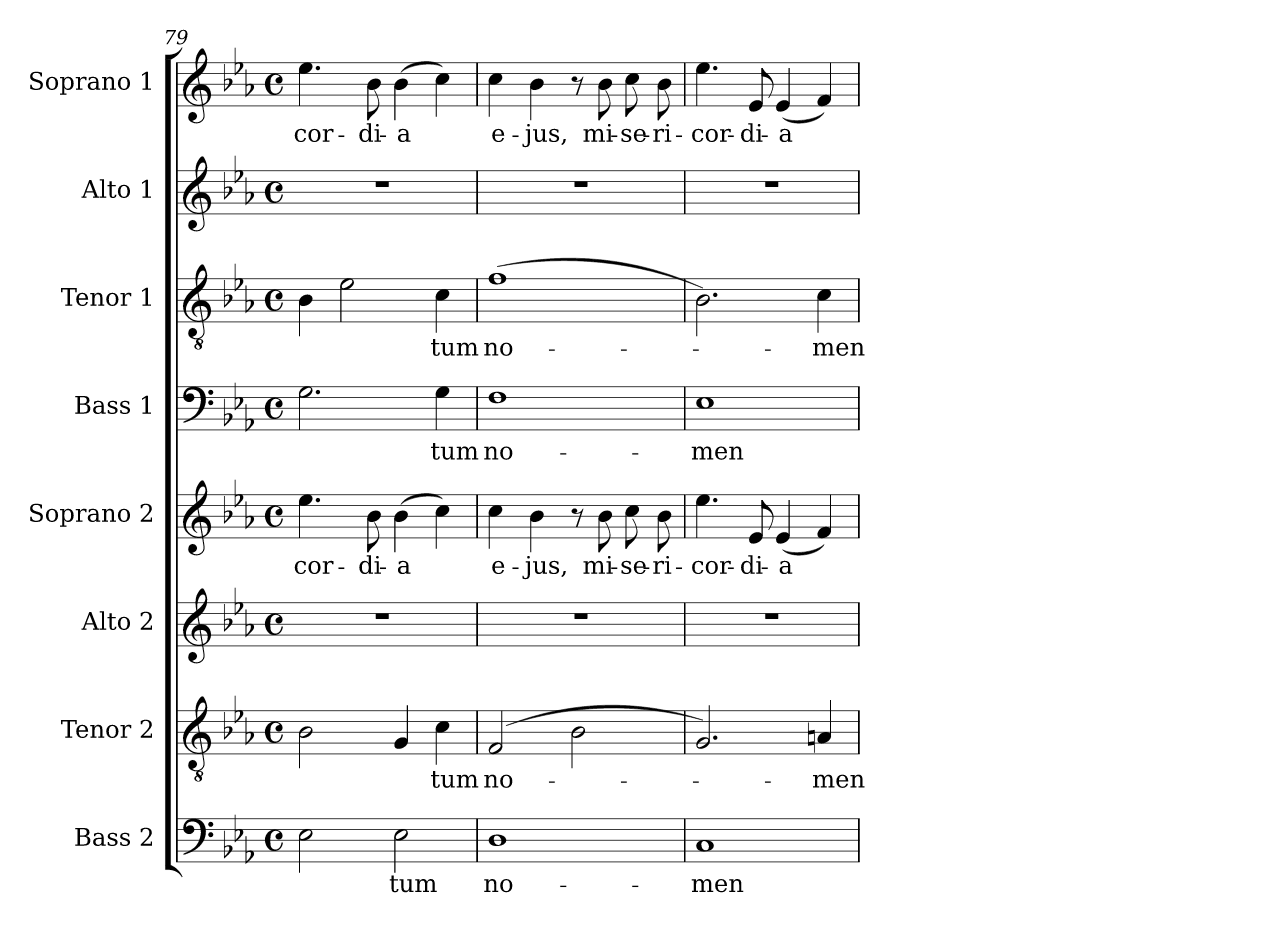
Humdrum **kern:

**kern	**text	**kern	**text	**kern	**kern	**text	**kern	**text	**kern	**text	**kern	**kern	**text
*part8	*part8	*part7	*part7	*part6	*part5	*part5	*part4	*part4	*part3	*part3	*part2	*part1	*part1
*staff8	*staff8	*staff7	*staff7	*staff6	*staff5	*staff5	*staff4	*staff4	*staff3	*staff3	*staff2	*staff1	*staff1
*I"Bass 2	*	*I"Tenor 2	*	*I"Alto 2	*I"Soprano 2	*	*I"Bass 1	*	*I"Tenor 1	*	*I"Alto 1	*I"Soprano 1	*
*I'B 2.	*	*I'T 2.	*	*I'A 2.	*I'S 2.	*	*I'B 1.	*	*I'T 1.	*	*I'A 1.	*I'S 1.	*
!!LO:PB:g=z
*clefF4	*	*clefGv2	*	*clefG2	*clefG2	*	*clefF4	*	*clefGv2	*	*clefG2	*clefG2	*
*	*	*ITrd7c12	*	*	*	*	*	*	*ITrd7c12	*	*	*	*
*k[b-e-a-]	*	*k[b-e-a-]	*	*k[b-e-a-]	*k[b-e-a-]	*	*k[b-e-a-]	*	*k[b-e-a-]	*	*k[b-e-a-]	*k[b-e-a-]	*
*E-:	*	*E-:	*	*E-:	*E-:	*	*E-:	*	*E-:	*	*E-:	*E-:	*
*M4/4	*	*M4/4	*	*M4/4	*M4/4	*	*M4/4	*	*M4/4	*	*M4/4	*M4/4	*
*met(c)	*	*met(c)	*	*met(c)	*met(c)	*	*met(c)	*	*met(c)	*	*met(c)	*met(c)	*
=79	=79	=79	=79	=79	=79	=79	=79	=79	=79	=79	=79	=79	=79
!	!	!	!	!	!	!LO:LY:b:color=#000000	!	!	!	!	!	!	!
!	!	!	!	!	!	!	!	!	!	!	!	!	!LO:LY:b:color=#000000
2E-i\	.	2BB-i\	.	1r	4.ee-i\	-cor-	2.Gi\	.	4BB-i\	.	1r	4.ee-i\	-cor-
.	.	.	.	.	.	.	.	.	2E-i\	.	.	.	.
!	!	!	!	!	!	!LO:LY:b:color=#000000	!	!	!	!	!	!	!
!	!	!	!	!	!	!	!	!	!	!	!	!	!LO:LY:b:color=#000000
.	.	.	.	.	8b-i\	-di-	.	.	.	.	.	8b-i\	-di-
!	!LO:LY:b:color=#000000	!	!	!	!	!	!	!	!	!	!	!	!
!	!	!	!	!	!	!LO:LY:b:color=#000000	!	!	!	!	!	!	!
!	!	!	!	!	!	!	!	!	!	!	!	!	!LO:LY:b:color=#000000
2E-i\	-tum	4GGi/	.	.	(4b-i\	-a	.	.	.	.	.	(4b-i\	-a
!	!	!	!LO:LY:b:color=#000000	!	!	!	!	!	!	!	!	!	!
!	!	!	!	!	!	!	!	!LO:LY:b:color=#000000	!	!	!	!	!
!	!	!	!	!	!	!	!	!	!	!LO:LY:b:color=#000000	!	!	!
.	.	4Ci\	-tum	.	4cci\)	.	4Gi\	-tum	4Ci\	-tum	.	4cci\)	.
=80	=80	=80	=80	=80	=80	=80	=80	=80	=80	=80	=80	=80	=80
!	!LO:LY:b:color=#000000	!	!	!	!	!	!	!	!	!	!	!	!
!	!	!	!LO:LY:b:color=#000000	!	!	!	!	!	!	!	!	!	!
!	!	!	!	!	!	!LO:LY:b:color=#000000	!	!	!	!	!	!	!
!	!	!	!	!	!	!	!	!LO:LY:b:color=#000000	!	!	!	!	!
!	!	!	!	!	!	!	!	!	!	!LO:LY:b:color=#000000	!	!	!
!	!	!	!	!	!	!	!	!	!	!	!	!	!LO:LY:b:color=#000000
1Di	no-	(2FFi/	no-	1r	4cci\	e-	1Fi	no-	(1Fi	no-	1r	4cci\	e-
!	!	!	!	!	!	!LO:LY:b:color=#000000	!	!	!	!	!	!	!
!	!	!	!	!	!	!	!	!	!	!	!	!	!LO:LY:b:color=#000000
.	.	.	.	.	4b-i\	-jus,	.	.	.	.	.	4b-i\	-jus,
.	.	2BB-i\	.	.	8r	.	.	.	.	.	.	8r	.
!	!	!	!	!	!	!LO:LY:b:color=#000000	!	!	!	!	!	!	!
!	!	!	!	!	!	!	!	!	!	!	!	!	!LO:LY:b:color=#000000
.	.	.	.	.	8b-i\	mi-	.	.	.	.	.	8b-i\	mi-
!	!	!	!	!	!	!LO:LY:b:color=#000000	!	!	!	!	!	!	!
!	!	!	!	!	!	!	!	!	!	!	!	!	!LO:LY:b:color=#000000
.	.	.	.	.	8cci\	-se-	.	.	.	.	.	8cci\	-se-
!	!	!	!	!	!	!LO:LY:b:color=#000000	!	!	!	!	!	!	!
!	!	!	!	!	!	!	!	!	!	!	!	!	!LO:LY:b:color=#000000
.	.	.	.	.	8b-i\	-ri-	.	.	.	.	.	8b-i\	-ri-
=81	=81	=81	=81	=81	=81	=81	=81	=81	=81	=81	=81	=81	=81
!	!LO:LY:b:color=#000000	!	!	!	!	!	!	!	!	!	!	!	!
!	!	!	!	!	!	!LO:LY:b:color=#000000	!	!	!	!	!	!	!
!	!	!	!	!	!	!	!	!LO:LY:b:color=#000000	!	!	!	!	!
!	!	!	!	!	!	!	!	!	!	!	!	!	!LO:LY:b:color=#000000
1Ci	-men	2.GGi/)	.	1r	4.ee-i\	-cor-	1E-i	-men	2.BB-i\)	.	1r	4.ee-i\	-cor-
!	!	!	!	!	!	!LO:LY:b:color=#000000	!	!	!	!	!	!	!
!	!	!	!	!	!	!	!	!	!	!	!	!	!LO:LY:b:color=#000000
.	.	.	.	.	8e-i/	-di-	.	.	.	.	.	8e-i/	-di-
!	!	!	!	!	!	!LO:LY:b:color=#000000	!	!	!	!	!	!	!
!	!	!	!	!	!	!	!	!	!	!	!	!	!LO:LY:b:color=#000000
.	.	.	.	.	(4e-i/	-a	.	.	.	.	.	(4e-i/	-a
!	!	!	!LO:LY:b:color=#000000	!	!	!	!	!	!	!	!	!	!
!	!	!	!	!	!	!	!	!	!	!LO:LY:b:color=#000000	!	!	!
.	.	4AAni/	-men	.	4fi/)	.	.	.	4Ci\	-men	.	4fi/)	.
=	=	=	=	=	=	=	=	=	=	=	=	=	=
*-	*-	*-	*-	*-	*-	*-	*-	*-	*-	*-	*-	*-	*-
